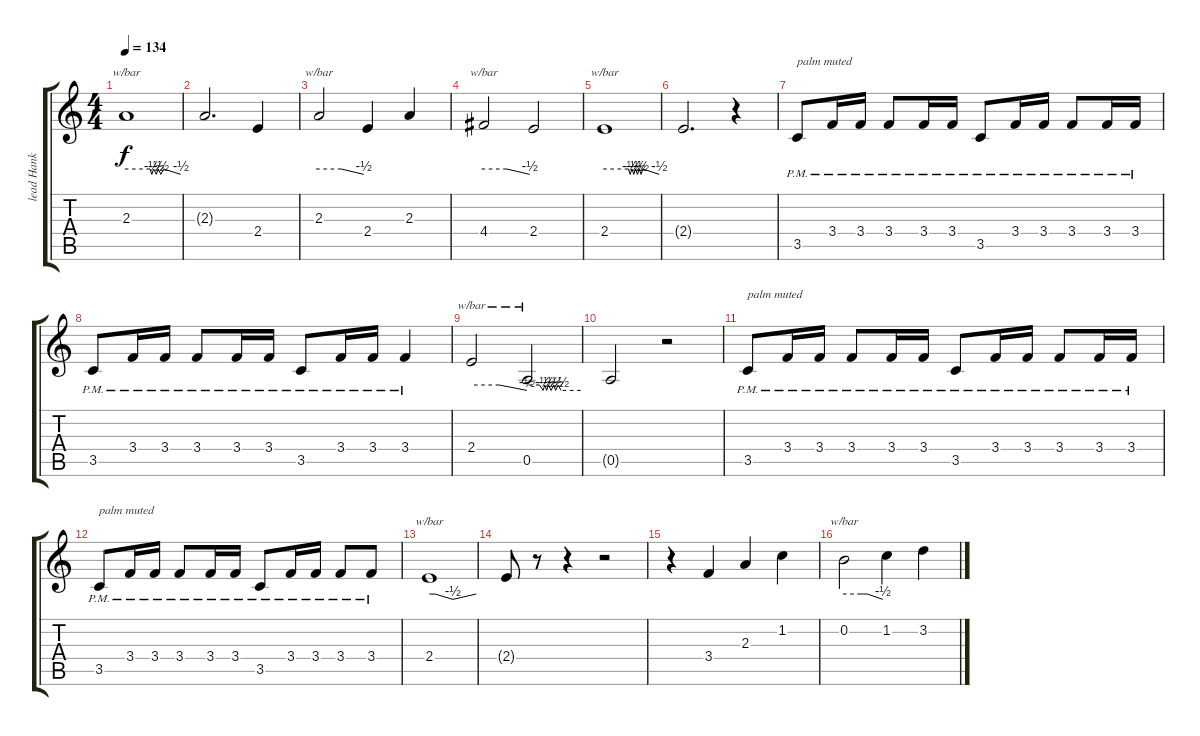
\track ("lead Hank Marvin" "lead Hank ") {instrument electricguitarclean}
\staff {score tabs}
\tuning (E4 B3 G3 D3 A2 E2) {hide}
\ts (4 4)
\tempo 134
\clef g2
\ks c
2.3.1{tbe (custom default 0 0 26 0 28 -2 30 0 33 -2 35 0 38 -2 41 0 60 -2) dy f} |
2.3{t}.2{d} 2.4.4 |
2.3.2{tbe (custom default 0 0 30 0 60 -2)} 2.4.4 2.3.4 |
4.4.2{tbe (custom default 0 0 30 0 60 -2)} 2.4.2 |
2.4.1{tbe (custom default 0 0 26 0 28 -2 30 0 32 -2 34 0 36 -2 38 0 40 -2 42 0 60 -2)} |
2.4{t}.2{d} r.4 |
3.5{pm}.8{txt "palm muted"} 3.4{pm}.16 3.4{pm}.16 3.4{pm}.8 3.4{pm}.16 3.4{pm}.16 3.5{pm}.8 3.4{pm}.16 3.4{pm}.16 3.4{pm}.8 3.4{pm}.16 3.4{pm}.16 |
3.5{pm}.8 3.4{pm}.16 3.4{pm}.16 3.4{pm}.8 3.4{pm}.16 3.4{pm}.16 3.5{pm}.8 3.4{pm}.16 3.4{pm}.16 3.4{pm}.4 |
2.4.2{tbe (custom default 0 0 30 0 60 -2)} 0.5.2{tbe (custom default 0 0 14 0 18 -2 20 0 22 -2 24 0 27 -2 30 0 32 -2 35 0 38 -2 60 -2)} |
0.5{t}.2 r.2 |
3.5{pm}.8{txt "palm muted"} 3.4{pm}.16 3.4{pm}.16 3.4{pm}.8 3.4{pm}.16 3.4{pm}.16 3.5{pm}.8 3.4{pm}.16 3.4{pm}.16 3.4{pm}.8 3.4{pm}.16 3.4{pm}.16 |
3.5{pm}.8{txt "palm muted"} 3.4{pm}.16 3.4{pm}.16 3.4{pm}.8 3.4{pm}.16 3.4{pm}.16 3.5{pm}.8 3.4{pm}.16 3.4{pm}.16 3.4{pm}.8 3.4{pm}.8 |
2.4.1{tbe (custom default 0 0 7 0 30 -2 60 0)} |
2.4{t}.8 r.8 r.4 r.2 |
r.4 3.4.4 2.3.4 1.2.4 |
0.2.2{tbe (custom default 0 0 26 0 30 0 36 0 60 -2)} 1.2.4 3.2.4
